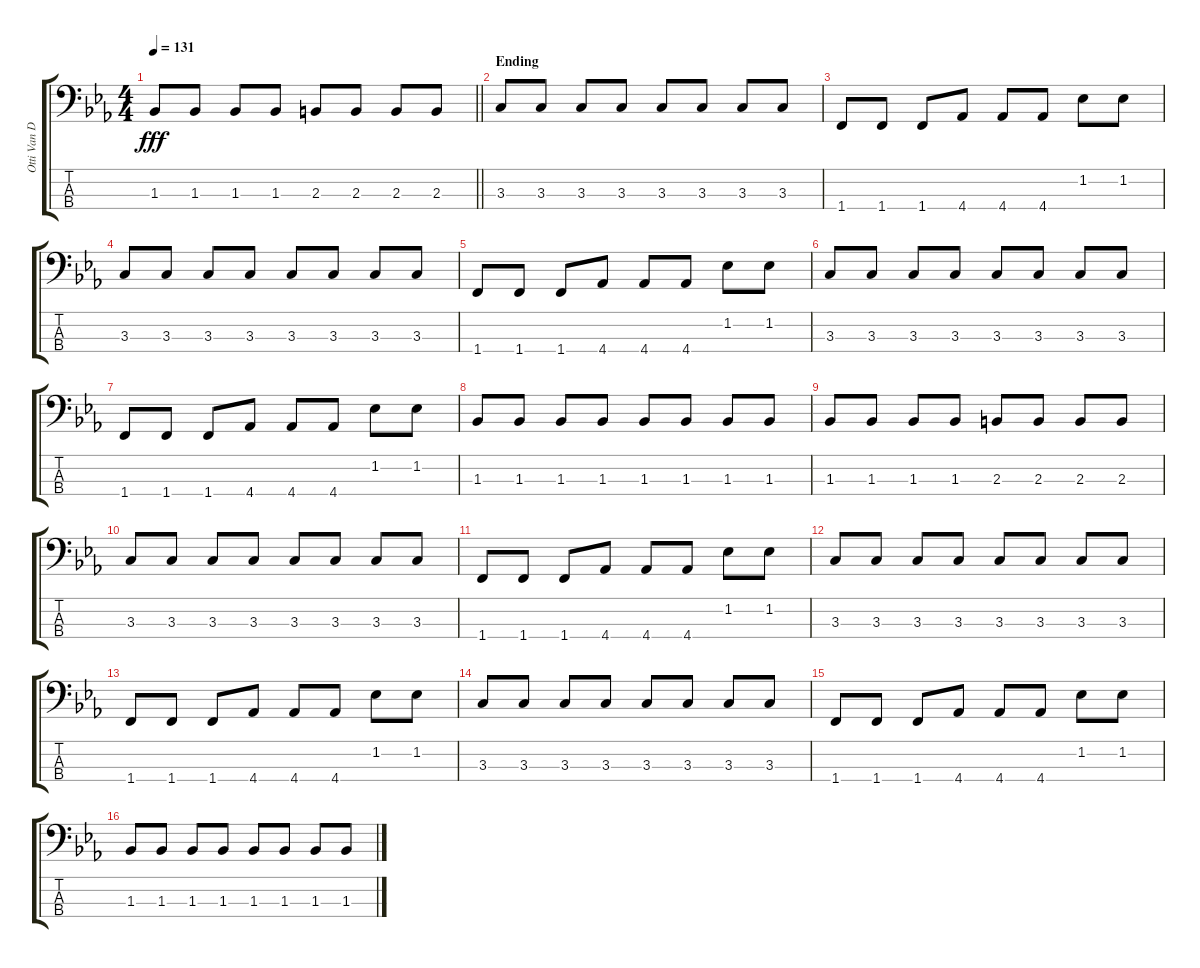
\track ("Otti Van Der Werf (Bass)" "Otti Van D") {instrument synthbass2}
\staff {score tabs}
\tuning (G2 D2 A1 E1) {hide}
\ts (4 4)
\tempo 131
\clef f4
\barLineRight lightlight
\ks cminor
1.3.8{dy fff} 1.3.8 1.3.8 1.3.8 2.3.8 2.3.8 2.3.8 2.3.8 |
\section ("" "Ending")
3.3.8 3.3.8 3.3.8 3.3.8 3.3.8 3.3.8 3.3.8 3.3.8 |
1.4.8 1.4.8 1.4.8 4.4.8 4.4.8 4.4.8 1.2.8 1.2.8 |
3.3.8 3.3.8 3.3.8 3.3.8 3.3.8 3.3.8 3.3.8 3.3.8 |
1.4.8 1.4.8 1.4.8 4.4.8 4.4.8 4.4.8 1.2.8 1.2.8 |
3.3.8 3.3.8 3.3.8 3.3.8 3.3.8 3.3.8 3.3.8 3.3.8 |
1.4.8 1.4.8 1.4.8 4.4.8 4.4.8 4.4.8 1.2.8 1.2.8 |
1.3.8 1.3.8 1.3.8 1.3.8 1.3.8 1.3.8 1.3.8 1.3.8 |
1.3.8 1.3.8 1.3.8 1.3.8 2.3.8 2.3.8 2.3.8 2.3.8 |
3.3.8 3.3.8 3.3.8 3.3.8 3.3.8 3.3.8 3.3.8 3.3.8 |
1.4.8 1.4.8 1.4.8 4.4.8 4.4.8 4.4.8 1.2.8 1.2.8 |
3.3.8 3.3.8 3.3.8 3.3.8 3.3.8 3.3.8 3.3.8 3.3.8 |
1.4.8 1.4.8 1.4.8 4.4.8 4.4.8 4.4.8 1.2.8 1.2.8 |
3.3.8 3.3.8 3.3.8 3.3.8 3.3.8 3.3.8 3.3.8 3.3.8 |
1.4.8 1.4.8 1.4.8 4.4.8 4.4.8 4.4.8 1.2.8 1.2.8 |
1.3.8 1.3.8 1.3.8 1.3.8 1.3.8 1.3.8 1.3.8 1.3.8
